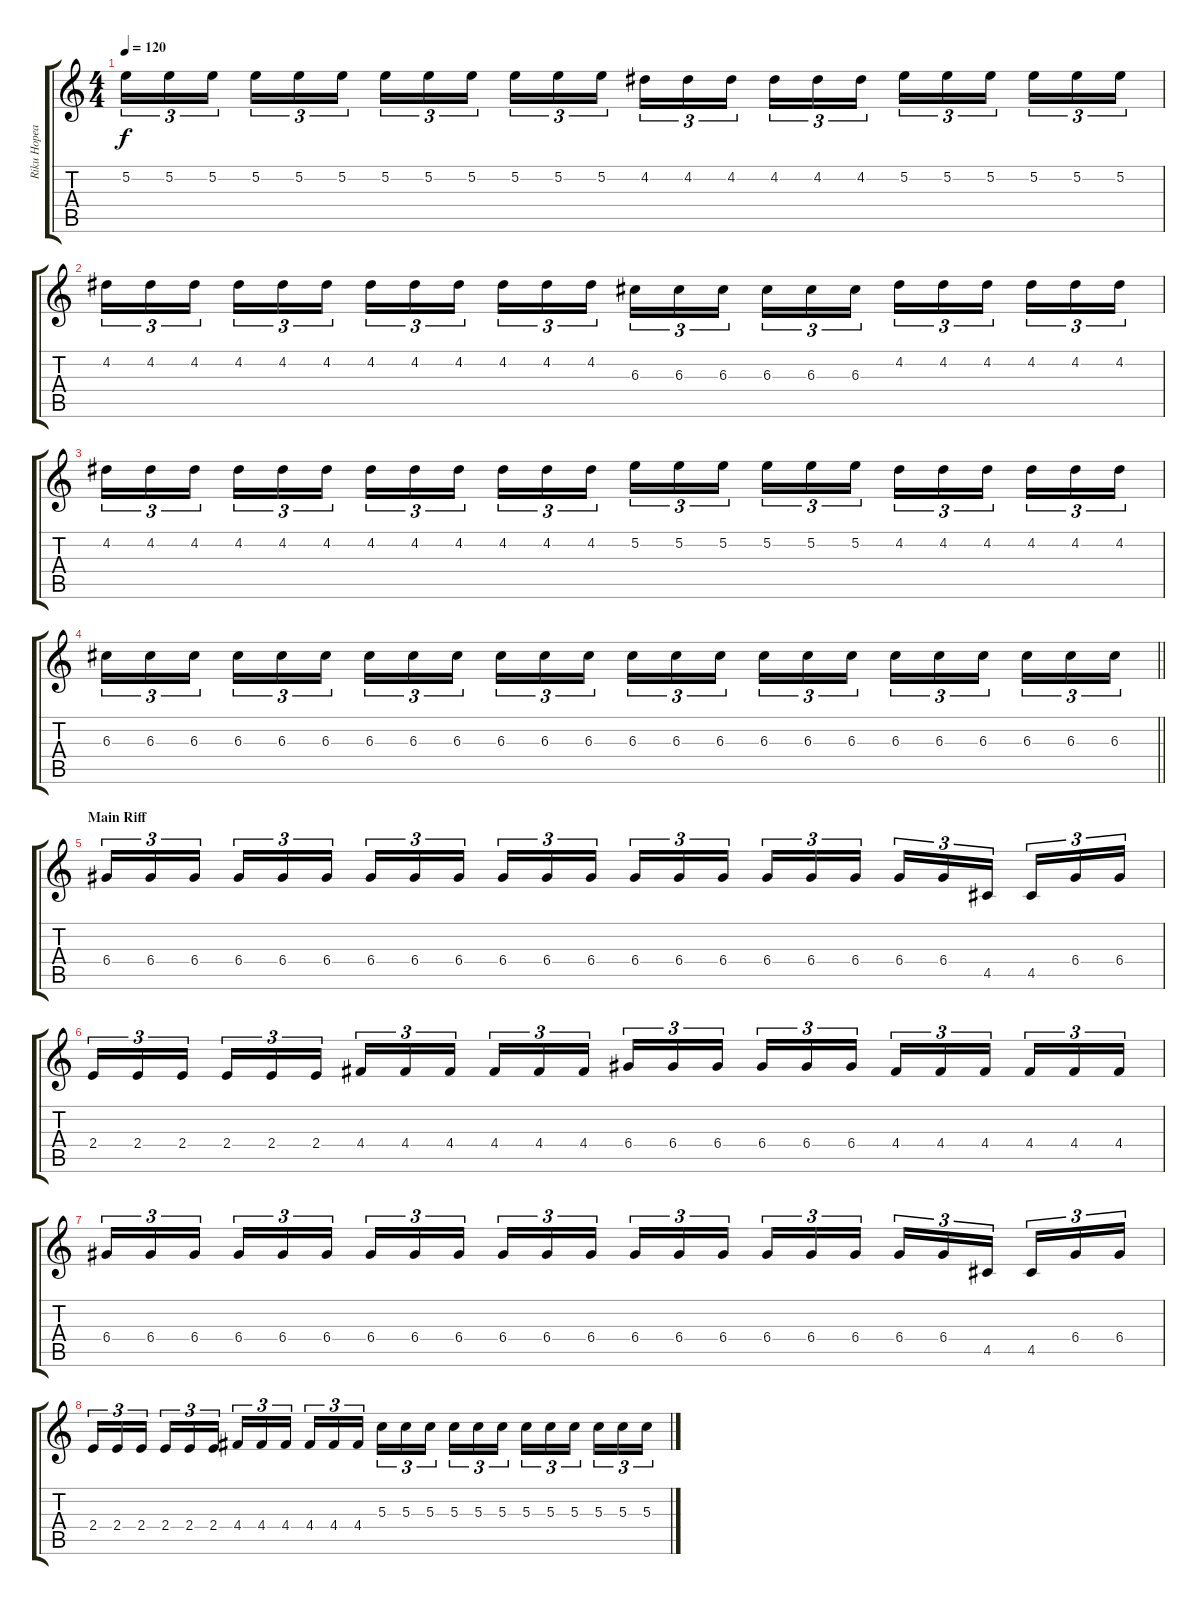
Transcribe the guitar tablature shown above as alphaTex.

\track ("Riku Hopeakoski" "Riku Hopea") {instrument distortionguitar}
\staff {score tabs}
\tuning (E4 B3 G3 D3 A2 E2) {hide}
\ts (4 4)
\tempo 120
\clef g2
\ks c
5.2.16{tu (3 2) dy f} 5.2.16{tu (3 2)} 5.2.16{tu (3 2) beam splitsecondary} 5.2.16{tu (3 2)} 5.2.16{tu (3 2)} 5.2.16{tu (3 2)} 5.2.16{tu (3 2)} 5.2.16{tu (3 2)} 5.2.16{tu (3 2) beam splitsecondary} 5.2.16{tu (3 2)} 5.2.16{tu (3 2)} 5.2.16{tu (3 2)} 4.2.16{tu (3 2)} 4.2.16{tu (3 2)} 4.2.16{tu (3 2) beam splitsecondary} 4.2.16{tu (3 2)} 4.2.16{tu (3 2)} 4.2.16{tu (3 2)} 5.2.16{tu (3 2)} 5.2.16{tu (3 2)} 5.2.16{tu (3 2) beam splitsecondary} 5.2.16{tu (3 2)} 5.2.16{tu (3 2)} 5.2.16{tu (3 2)} |
4.2.16{tu (3 2)} 4.2.16{tu (3 2)} 4.2.16{tu (3 2) beam splitsecondary} 4.2.16{tu (3 2)} 4.2.16{tu (3 2)} 4.2.16{tu (3 2)} 4.2.16{tu (3 2)} 4.2.16{tu (3 2)} 4.2.16{tu (3 2) beam splitsecondary} 4.2.16{tu (3 2)} 4.2.16{tu (3 2)} 4.2.16{tu (3 2)} 6.3.16{tu (3 2)} 6.3.16{tu (3 2)} 6.3.16{tu (3 2) beam splitsecondary} 6.3.16{tu (3 2)} 6.3.16{tu (3 2)} 6.3.16{tu (3 2)} 4.2.16{tu (3 2)} 4.2.16{tu (3 2)} 4.2.16{tu (3 2) beam splitsecondary} 4.2.16{tu (3 2)} 4.2.16{tu (3 2)} 4.2.16{tu (3 2)} |
4.2.16{tu (3 2)} 4.2.16{tu (3 2)} 4.2.16{tu (3 2) beam splitsecondary} 4.2.16{tu (3 2)} 4.2.16{tu (3 2)} 4.2.16{tu (3 2)} 4.2.16{tu (3 2)} 4.2.16{tu (3 2)} 4.2.16{tu (3 2) beam splitsecondary} 4.2.16{tu (3 2)} 4.2.16{tu (3 2)} 4.2.16{tu (3 2)} 5.2.16{tu (3 2)} 5.2.16{tu (3 2)} 5.2.16{tu (3 2) beam splitsecondary} 5.2.16{tu (3 2)} 5.2.16{tu (3 2)} 5.2.16{tu (3 2)} 4.2.16{tu (3 2)} 4.2.16{tu (3 2)} 4.2.16{tu (3 2) beam splitsecondary} 4.2.16{tu (3 2)} 4.2.16{tu (3 2)} 4.2.16{tu (3 2)} |
\barLineRight lightlight
6.3.16{tu (3 2)} 6.3.16{tu (3 2)} 6.3.16{tu (3 2) beam splitsecondary} 6.3.16{tu (3 2)} 6.3.16{tu (3 2)} 6.3.16{tu (3 2)} 6.3.16{tu (3 2)} 6.3.16{tu (3 2)} 6.3.16{tu (3 2) beam splitsecondary} 6.3.16{tu (3 2)} 6.3.16{tu (3 2)} 6.3.16{tu (3 2)} 6.3.16{tu (3 2)} 6.3.16{tu (3 2)} 6.3.16{tu (3 2) beam splitsecondary} 6.3.16{tu (3 2)} 6.3.16{tu (3 2)} 6.3.16{tu (3 2)} 6.3.16{tu (3 2)} 6.3.16{tu (3 2)} 6.3.16{tu (3 2) beam splitsecondary} 6.3.16{tu (3 2)} 6.3.16{tu (3 2)} 6.3.16{tu (3 2)} |
\section ("" "Main Riff")
6.4.16{tu (3 2)} 6.4.16{tu (3 2)} 6.4.16{tu (3 2) beam splitsecondary} 6.4.16{tu (3 2)} 6.4.16{tu (3 2)} 6.4.16{tu (3 2)} 6.4.16{tu (3 2)} 6.4.16{tu (3 2)} 6.4.16{tu (3 2) beam splitsecondary} 6.4.16{tu (3 2)} 6.4.16{tu (3 2)} 6.4.16{tu (3 2)} 6.4.16{tu (3 2)} 6.4.16{tu (3 2)} 6.4.16{tu (3 2) beam splitsecondary} 6.4.16{tu (3 2)} 6.4.16{tu (3 2)} 6.4.16{tu (3 2)} 6.4.16{tu (3 2)} 6.4.16{tu (3 2)} 4.5.16{tu (3 2) beam splitsecondary} 4.5.16{tu (3 2)} 6.4.16{tu (3 2)} 6.4.16{tu (3 2)} |
2.4.16{tu (3 2)} 2.4.16{tu (3 2)} 2.4.16{tu (3 2) beam splitsecondary} 2.4.16{tu (3 2)} 2.4.16{tu (3 2)} 2.4.16{tu (3 2)} 4.4.16{tu (3 2)} 4.4.16{tu (3 2)} 4.4.16{tu (3 2) beam splitsecondary} 4.4.16{tu (3 2)} 4.4.16{tu (3 2)} 4.4.16{tu (3 2)} 6.4.16{tu (3 2)} 6.4.16{tu (3 2)} 6.4.16{tu (3 2) beam splitsecondary} 6.4.16{tu (3 2)} 6.4.16{tu (3 2)} 6.4.16{tu (3 2)} 4.4.16{tu (3 2)} 4.4.16{tu (3 2)} 4.4.16{tu (3 2) beam splitsecondary} 4.4.16{tu (3 2)} 4.4.16{tu (3 2)} 4.4.16{tu (3 2)} |
6.4.16{tu (3 2)} 6.4.16{tu (3 2)} 6.4.16{tu (3 2) beam splitsecondary} 6.4.16{tu (3 2)} 6.4.16{tu (3 2)} 6.4.16{tu (3 2)} 6.4.16{tu (3 2)} 6.4.16{tu (3 2)} 6.4.16{tu (3 2) beam splitsecondary} 6.4.16{tu (3 2)} 6.4.16{tu (3 2)} 6.4.16{tu (3 2)} 6.4.16{tu (3 2)} 6.4.16{tu (3 2)} 6.4.16{tu (3 2) beam splitsecondary} 6.4.16{tu (3 2)} 6.4.16{tu (3 2)} 6.4.16{tu (3 2)} 6.4.16{tu (3 2)} 6.4.16{tu (3 2)} 4.5.16{tu (3 2) beam splitsecondary} 4.5.16{tu (3 2)} 6.4.16{tu (3 2)} 6.4.16{tu (3 2)} |
2.4.16{tu (3 2)} 2.4.16{tu (3 2)} 2.4.16{tu (3 2) beam splitsecondary} 2.4.16{tu (3 2)} 2.4.16{tu (3 2)} 2.4.16{tu (3 2)} 4.4.16{tu (3 2)} 4.4.16{tu (3 2)} 4.4.16{tu (3 2) beam splitsecondary} 4.4.16{tu (3 2)} 4.4.16{tu (3 2)} 4.4.16{tu (3 2)} 5.3.16{tu (3 2)} 5.3.16{tu (3 2)} 5.3.16{tu (3 2) beam splitsecondary} 5.3.16{tu (3 2)} 5.3.16{tu (3 2)} 5.3.16{tu (3 2)} 5.3.16{tu (3 2)} 5.3.16{tu (3 2)} 5.3.16{tu (3 2) beam splitsecondary} 5.3.16{tu (3 2)} 5.3.16{tu (3 2)} 5.3.16{tu (3 2)}
